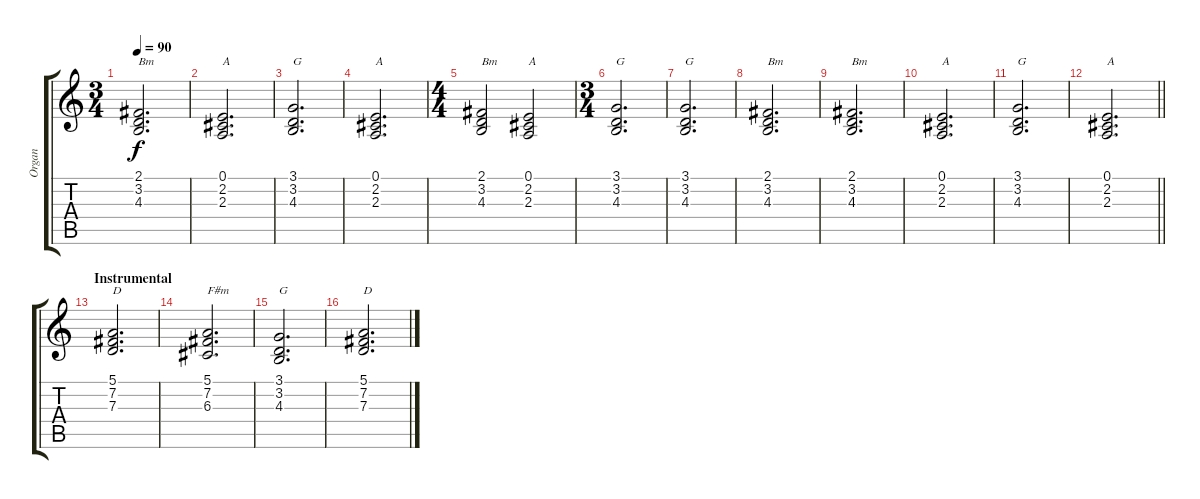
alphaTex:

\track ("Organ" "Organ") {instrument percussiveorgan}
\staff {score tabs}
\tuning (E4 B3 G3 D3 A2 E2) {hide}
\ts (3 4)
\tempo 90
\clef g2
\ks c
(2.1 3.2 4.3).2{d txt "Bm" dy f} |
(0.1 2.2 2.3).2{d txt "A"} |
(3.1 3.2 4.3).2{d txt "G"} |
(0.1 2.2 2.3).2{d txt "A"} |
\ts (4 4)
(2.1 3.2 4.3).2{txt "Bm"} (0.1 2.2 2.3).2{txt "A"} |
\ts (3 4)
(3.1 3.2 4.3).2{d txt "G"} |
(3.1 3.2 4.3).2{d txt "G"} |
(2.1 3.2 4.3).2{d txt "Bm"} |
(2.1 3.2 4.3).2{d txt "Bm"} |
(0.1 2.2 2.3).2{d txt "A"} |
(3.1 3.2 4.3).2{d txt "G"} |
\barLineRight lightlight
(0.1 2.2 2.3).2{d txt "A"} |
\section ("" "Instrumental")
(5.1 7.2 7.3).2{d txt "D"} |
(5.1 7.2 6.3).2{d txt "F#m"} |
(3.1 3.2 4.3).2{d txt "G"} |
(5.1 7.2 7.3).2{d txt "D"}
